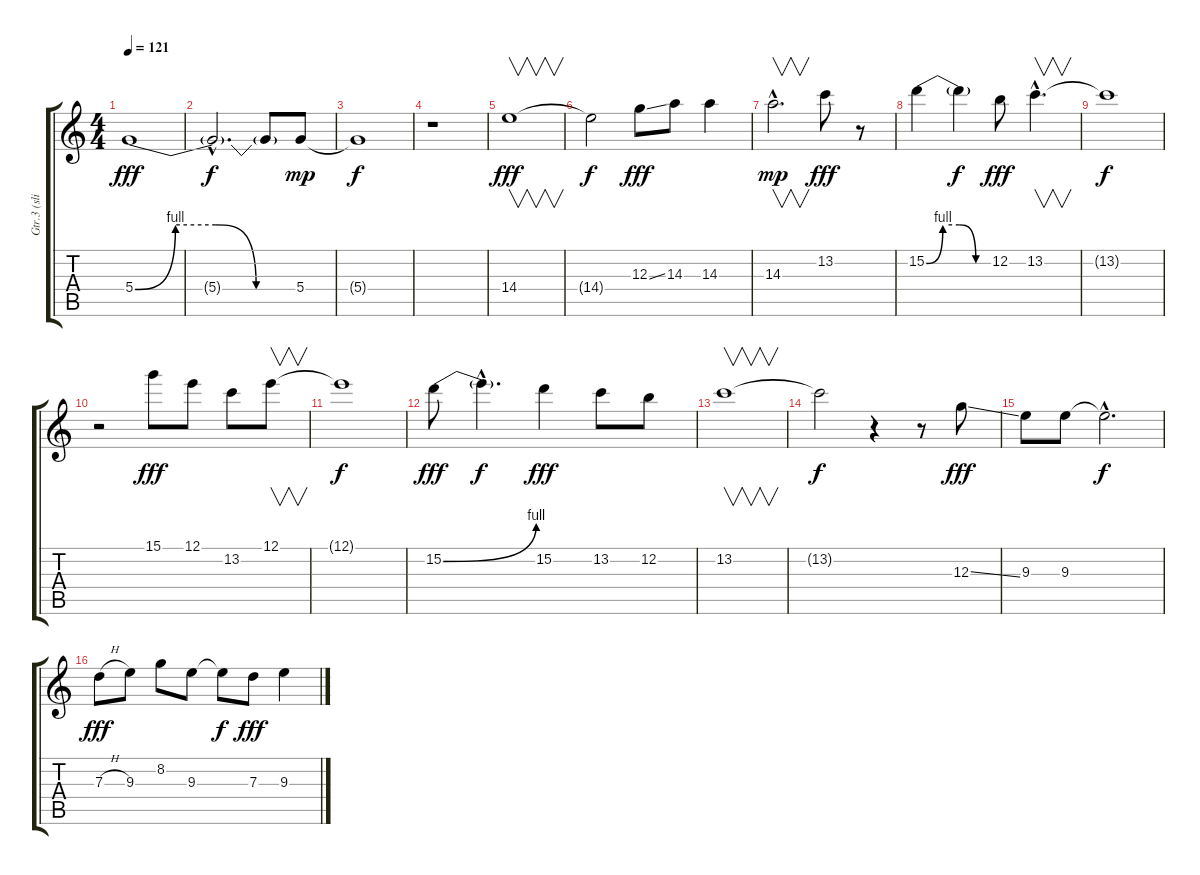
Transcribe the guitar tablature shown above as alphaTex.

\track ("Gtr.3 (slight dist.) - John" "Gtr.3 (sli") {instrument distortionguitar}
\staff {score tabs}
\tuning (E4 B3 G3 D3 A2 E2) {hide}
\ts (4 4)
\tempo 121
\clef g2
\ks c
5.4{be (custom 0 0 15 4 30 4 45 0 60 0)}.1{dy fff} |
5.4{hac t}.2{d dy f} 5.4{t}.8 5.4.8{dy mp} |
5.4{t}.1{dy f} |
r.1 |
14.4.1{v dy fff} |
14.4{t}.2{dy f} 12.3{ss}.8{dy fff} 14.3.8 14.3.4 |
14.3{hac}.2{v d dy mp} 13.2.8{dy fff} r.8 |
15.2{be (custom 0 0 15 4 30 4 45 0 60 0)}.4 15.2{t}.4{dy f} 12.2.8{dy fff} 13.2{hac}.4{v d} |
13.2{t}.1{dy f} |
r.2 15.1.8{dy fff} 12.1.8 13.2.8 12.1.8{v} |
12.1{t}.1{dy f} |
15.2{be (bend 0 0 60 4)}.8{dy fff} 15.2{hac t}.4{d dy f} 15.2.4{dy fff} 13.2.8 12.2.8 |
13.2.1{v} |
13.2{t}.2{dy f} r.4 r.8 12.3{ss}.8{dy fff} |
9.3.8 9.3.8 9.3{hac t}.2{d dy f} |
7.3{h}.8{dy fff} 9.3.8 8.2.8 9.3.8 9.3{t}.8{dy f} 7.3.8{dy fff} 9.3{ss}.4
